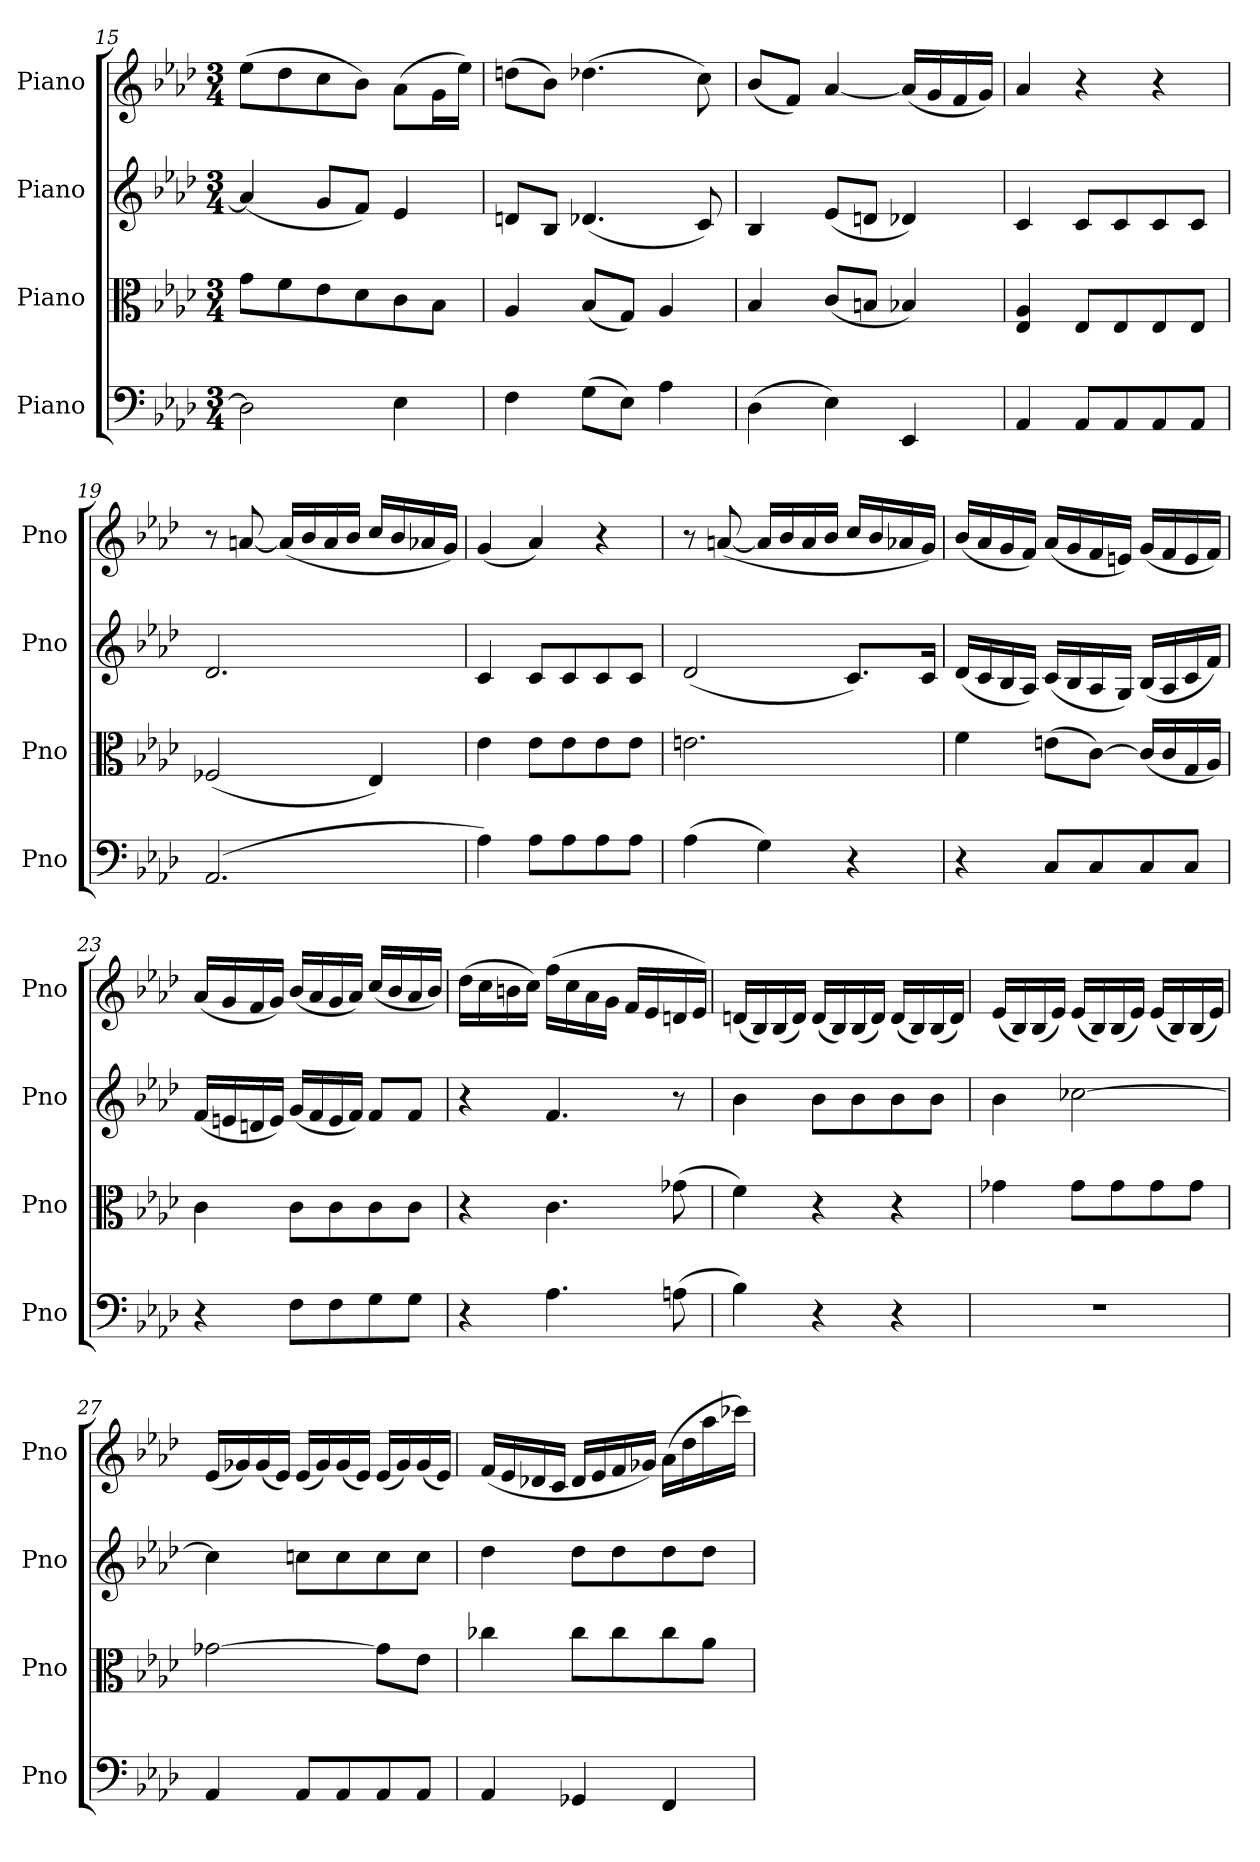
**kern	**kern	**kern	**kern
*part4	*part3	*part2	*part1
*staff4	*staff3	*staff2	*staff1
*I"Piano	*I"Piano	*I"Piano	*I"Piano
*I'Pno	*I'Pno	*I'Pno	*I'Pno
*clefF4	*clefC3	*clefG2	*clefG2
*k[b-e-a-d-]	*k[b-e-a-d-]	*k[b-e-a-d-]	*k[b-e-a-d-]
*M3/4	*M3/4	*M3/4	*M3/4
=15	=15	=15	=15
2D-\]	8g\L	(4a-/]	(>8ee-\L
.	8f\	.	8dd-\
.	8e-\	8g/L	8cc\
.	8d-\	8f/J)	8b-\J)
4E-\	8c\	4e-/	(>8a-\L
.	8B-\J	.	16g\L
.	.	.	16ee-\JJ)
=16	=16	=16	=16
4F\	4A-/	8dn/L	(>8ddn\L
.	.	8B-/J	8b-\J)
(>8G\L	(8B-/L	(4.d-X/	(>4.dd-X\
8E-\J)	8G/J)	.	.
4A-\	4A-/	.	.
.	.	8c/)	8cc\)
=17	=17	=17	=17
(>4D-\	4B-/	4B-/	(8b-/L
.	.	.	8f/J)
4E-\)	(8c/L	(8e-/L	[4a-/
.	8Bn/J	8dn/J	.
4EE-/	4B-X/)	4d-X/)	(16a-/LL]
.	.	.	16g/
.	.	.	16f/
.	.	.	16g/JJ)
=18	=18	=18	=18
4AA-/	4E-/ 4A-/	4c/	4a-/
8AA-/L	8E-/L	8c/L	4r
8AA-/	8E-/	8c/	.
8AA-/	8E-/	8c/	4r
8AA-/J	8E-/J	8c/J	.
=19	=19	=19	=19
(>2.AA-/	(2F-X/	2.d-/	8r
.	.	.	[8an/
.	.	.	(16a/LL]
.	.	.	16b-/
.	.	.	16a/
.	.	.	16b-/JJ
.	4E-/)	.	16cc/LL
.	.	.	16b-/
.	.	.	16a-X/
.	.	.	16g/JJ)
!!LO:LB:g=z
=20	=20	=20	=20
4A-\)	4e-\	4c/	(4g/
8A-\L	8e-\L	8c/L	4a-/)
8A-\	8e-\	8c/	.
8A-\	8e-\	8c/	4r
8A-\J	8e-\J	8c/J	.
!!LO:LB:g=z
=21	=21	=21	=21
(>4A-\	2.en\	(2d-/	8r
.	.	.	([8an/
4G\)	.	.	16a/LL]
.	.	.	16b-/
.	.	.	16a/
.	.	.	16b-/JJ
4r	.	8.c/L)	16cc/LL
.	.	.	16b-/
.	.	.	16a-X/
.	.	16c/Jk	16g/JJ)
=22	=22	=22	=22
4r	4f\	(16d-/LL	(16b-/LL
.	.	16c/	16a-/
.	.	16B-/	16g/
.	.	16A-/JJ)	16f/JJ)
8C/L	(>8en\L	(16c/LL	(16a-/LL
.	.	16B-/	16g/
8C/	[8c\J)	16A-/	16f/
.	.	16G/JJ)	16en/JJ)
8C/	(16c/LL]	(16B-/LL	(16g/LL
.	16c/	16A-/	16f/
8C/J	16G/	16c/	16e/
.	16A-/JJ)	16f/JJ)	16f/JJ)
=23	=23	=23	=23
4r	4c\	(16f/LL	(16a-/LL
.	.	16en/	16g/
.	.	16dn/	16f/
.	.	16e/JJ)	16g/JJ)
8F\L	8c\L	(16g/LL	(16b-/LL
.	.	16f/	16a-/
8F\	8c\	16e/	16g/
.	.	16f/JJ)	16a-/JJ)
8G\	8c\	8f/L	(16cc/LL
.	.	.	16b-/
8G\J	8c\J	8f/J	16a-/
.	.	.	16b-/JJ)
=24	=24	=24	=24
4r	4r	4r	(>16dd-\LL
.	.	.	16cc\
.	.	.	16bn\
.	.	.	16cc\JJ)
4.A-\	4.c\	4.f/	(>16ff\LL
.	.	.	16cc\
.	.	.	16a-\
.	.	.	16g\JJ
.	.	.	16f/LL
.	.	.	16e-/
(>8An\	(>8g-X\	8r	16dn/
.	.	.	16e-/JJ)
=25	=25	=25	=25
4B-\)	4f\)	4b-\	(16dn/LL
.	.	.	16B-/)
.	.	.	(16B-/
.	.	.	16d/JJ)
4r	4r	8b-\L	(16d/LL
.	.	.	16B-/)
.	.	8b-\	(16B-/
.	.	.	16d/JJ)
4r	4r	8b-\	(16d/LL
.	.	.	16B-/)
.	.	8b-\J	(16B-/
.	.	.	16d/JJ)
!!LO:PB:g=z
=26	=26	=26	=26
2.r	4g-X\	4b-\	(16e-/LL
.	.	.	16B-/)
.	.	.	(16B-/
.	.	.	16e-/JJ)
.	8g-\L	[2cc-X\	(16e-/LL
.	.	.	16B-/)
.	8g-\	.	(16B-/
.	.	.	16e-/JJ)
.	8g-\	.	(16e-/LL
.	.	.	16B-/)
.	8g-\J	.	(16B-/
.	.	.	16e-/JJ)
!!LO:LB:g=z
=27	=27	=27	=27
4AA-/	[2g-X\	4cc-\]	(16e-/LL
.	.	.	16g-X/)
.	.	.	(16g-/
.	.	.	16e-/JJ)
8AA-/L	.	8ccn\L	(16e-/LL
.	.	.	16g-/)
8AA-/	.	8cc\	(16g-/
.	.	.	16e-/JJ)
8AA-/	8g-\L]	8cc\	(16e-/LL
.	.	.	16g-/)
8AA-/J	8e-\J	8cc\J	(16g-/
.	.	.	16e-/JJ)
=28	=28	=28	=28
4AA-/	4cc-X\	4dd-\	(16f/LL
.	.	.	16e-/
.	.	.	16d-X/
.	.	.	16c/JJ
4GG-X/	8cc-\L	8dd-\L	16d-/LL
.	.	.	16e-/
.	8cc-\	8dd-\	16f/
.	.	.	16g-X/JJ)
4FF/	8cc-\	8dd-\	(>16a-\LL
.	.	.	16dd-\
.	8a-\J	8dd-\J	16aa-\
.	.	.	16ccc-X\JJ)
=	=	=	=
*-	*-	*-	*-
